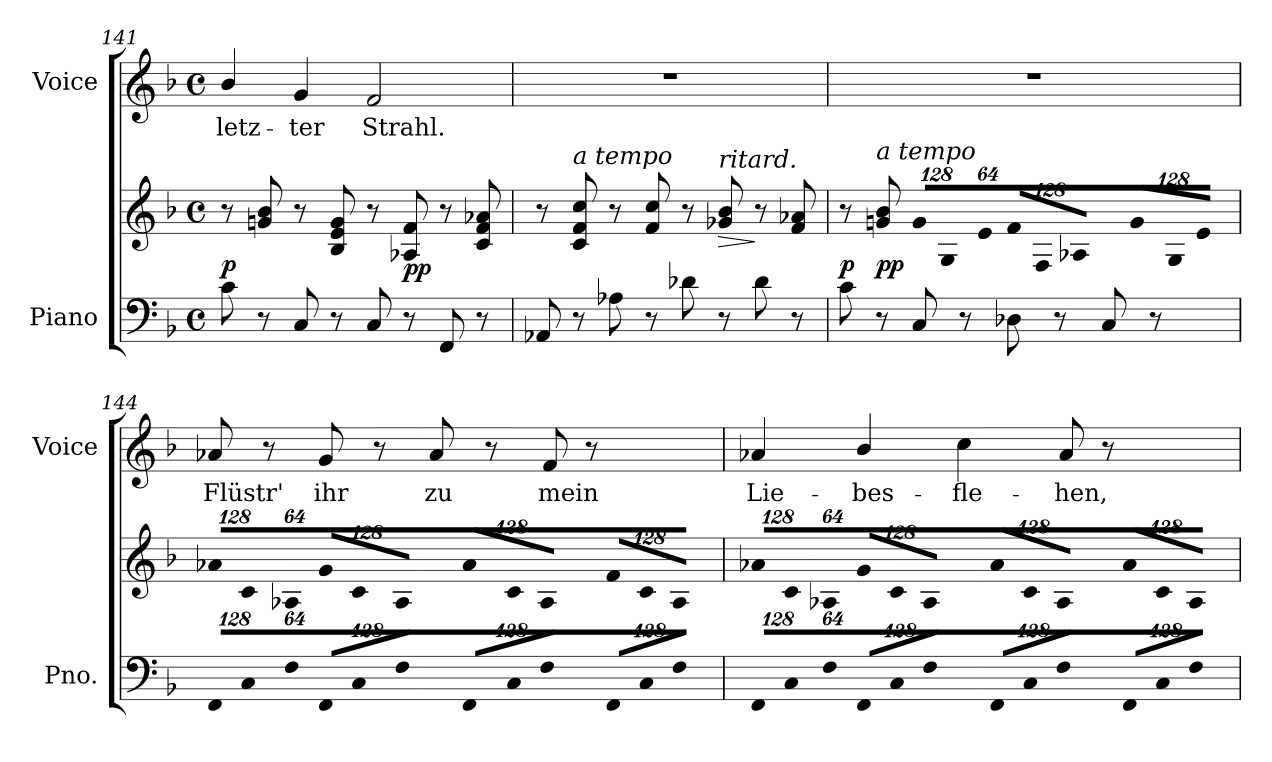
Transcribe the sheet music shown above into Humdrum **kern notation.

**kern	**kern	**dynam	**kern	**text
*part2	*part2	*part2	*part1	*part1
*staff3	*staff2	*staff2/3	*staff1	*staff1
*I"Piano	*	*	*I"Voice	*
*I'Pno.	*	*	*I'Voice	*
!!LO:LB:g=z
*clefF4	*clefG2	*	*clefG2	*
*k[b-]	*k[b-]	*	*k[b-]	*
*F:	*F:	*	*F:	*
*M4/4	*M4/4	*	*M4/4	*
*met(c)	*met(c)	*	*met(c)	*
=141	=141	=141	=141	=141
!	!	!	!	!LO:LY:b:color=#000000
8ci\	8r	p	4b-i/	letz-
8r	8gni/ 8b-i	.	.	.
!	!	!	!	!LO:LY:b:color=#000000
8Ci/	8r	.	4gi/	-ter
8r	8B-i/ 8ei 8gi	.	.	.
!	!	!	!	!LO:LY:b:color=#000000
8Ci/	8r	.	2fi/	Strahl.
8r	8A-Xi/ 8fi	pp	.	.
8FFi/	8r	.	.	.
8r	8ci/ 8fi 8a-Xi	.	.	.
=142	=142	=142	=142	=142
8AA-Xi/	8r	.	1r	.
!	!LO:TX:a:i:t=a tempo	!	!	!
8r	8ci/ 8fi 8cci	.	.	.
8A-Xi\	8r	.	.	.
8r	8fi/ 8cci	.	.	.
8d-Xi\	8r	.	.	.
!	!LO:TX:a:i:t=ritard.	!	!	!
!	!	!LO:HP:b	!	!
8r	8g-Xi/ 8b-i	>	.	.
8d-i\	8r	]	.	.
8r	8fi/ 8a-Xi	.	.	.
=143	=143	=143	=143	=143
8ci\	8r	p	1r	.
!	!LO:TX:a:i:t=a tempo	!	!	!
8r	8gni/ 8b-i	pp	.	.
*	*Xbrackettup	*	*	*
!	!LO:N:vis=8	!	!	!
8Ci/	1024%85gi/L	.	.	.
!	!LO:N:vis=8	!	!	!
.	1024%85Gi/	.	.	.
8r	.	.	.	.
!	!LO:N:vis=8	!	!	!
.	512%43ei/J	.	.	.
!	!LO:N:vis=8	!	!	!
8D-Xi\	1024%85fi/L	.	.	.
!	!LO:N:vis=8	!	!	!
.	1024%85Fi/	.	.	.
8r	.	.	.	.
!	!LO:N:vis=8	!	!	!
.	512%43A-Xi/J	.	.	.
!	!LO:N:vis=8	!	!	!
8Ci/	1024%85gi/L	.	.	.
!	!LO:N:vis=8	!	!	!
.	1024%85Gi/	.	.	.
8r	.	.	.	.
!	!LO:N:vis=8	!	!	!
.	512%43ei/J	.	.	.
=144	=144	=144	=144	=144
*Xbrackettup	*	*	*	*
!LO:N:vis=8	!LO:N:vis=8	!	!	!
!	!	!	!	!LO:LY:b:color=#000000
1024%85FFi/L	1024%85a-Xi/L	.	8a-Xi/	Flüstr'
!LO:N:vis=8	!LO:N:vis=8	!	!	!
1024%85Ci/	1024%85ci/	.	.	.
.	.	.	8r	.
!LO:N:vis=8	!LO:N:vis=8	!	!	!
512%43Fi/J	512%43A-Xi/J	.	.	.
!LO:N:vis=8	!LO:N:vis=8	!	!	!
!	!	!	!	!LO:LY:b:color=#000000
1024%85FFi/L	1024%85gi/L	.	8gi/	ihr
!LO:N:vis=8	!LO:N:vis=8	!	!	!
1024%85Ci/	1024%85ci/	.	.	.
.	.	.	8r	.
!LO:N:vis=8	!LO:N:vis=8	!	!	!
512%43Fi/J	512%43A-i/J	.	.	.
!LO:N:vis=8	!LO:N:vis=8	!	!	!
!	!	!	!	!LO:LY:b:color=#000000
1024%85FFi/L	1024%85a-i/L	.	8a-i/	zu
!LO:N:vis=8	!LO:N:vis=8	!	!	!
1024%85Ci/	1024%85ci/	.	.	.
.	.	.	8r	.
!LO:N:vis=8	!LO:N:vis=8	!	!	!
512%43Fi/J	512%43A-i/J	.	.	.
!LO:N:vis=8	!LO:N:vis=8	!	!	!
!	!	!	!	!LO:LY:b:color=#000000
1024%85FFi/L	1024%85fi/L	.	8fi/	mein
!LO:N:vis=8	!LO:N:vis=8	!	!	!
1024%85Ci/	1024%85ci/	.	.	.
.	.	.	8r	.
!LO:N:vis=8	!LO:N:vis=8	!	!	!
512%43Fi/J	512%43A-i/J	.	.	.
!!LO:LB:g=z
=145	=145	=145	=145	=145
!LO:N:vis=8	!LO:N:vis=8	!	!	!
!	!	!	!	!LO:LY:b:color=#000000
1024%85FFi/L	1024%85a-Xi/L	.	4a-Xi/	Lie-
!LO:N:vis=8	!LO:N:vis=8	!	!	!
1024%85Ci/	1024%85ci/	.	.	.
!LO:N:vis=8	!LO:N:vis=8	!	!	!
512%43Fi/J	512%43A-Xi/J	.	.	.
!LO:N:vis=8	!LO:N:vis=8	!	!	!
!	!	!	!	!LO:LY:b:color=#000000
1024%85FFi/L	1024%85gi/L	.	4b-i/	-bes-
!LO:N:vis=8	!LO:N:vis=8	!	!	!
1024%85Ci/	1024%85ci/	.	.	.
!LO:N:vis=8	!LO:N:vis=8	!	!	!
512%43Fi/J	512%43A-i/J	.	.	.
!LO:N:vis=8	!LO:N:vis=8	!	!	!
!	!	!	!	!LO:LY:b:color=#000000
1024%85FFi/L	1024%85a-i/L	.	4cci\	-fle-
!LO:N:vis=8	!LO:N:vis=8	!	!	!
1024%85Ci/	1024%85ci/	.	.	.
!LO:N:vis=8	!LO:N:vis=8	!	!	!
512%43Fi/J	512%43A-i/J	.	.	.
!LO:N:vis=8	!LO:N:vis=8	!	!	!
!	!	!	!	!LO:LY:b:color=#000000
1024%85FFi/L	1024%85a-i/L	.	8a-i/	-hen,
!LO:N:vis=8	!LO:N:vis=8	!	!	!
1024%85Ci/	1024%85ci/	.	.	.
.	.	.	8r	.
!LO:N:vis=8	!LO:N:vis=8	!	!	!
512%43Fi/J	512%43A-i/J	.	.	.
=	=	=	=	=
*-	*-	*-	*-	*-
